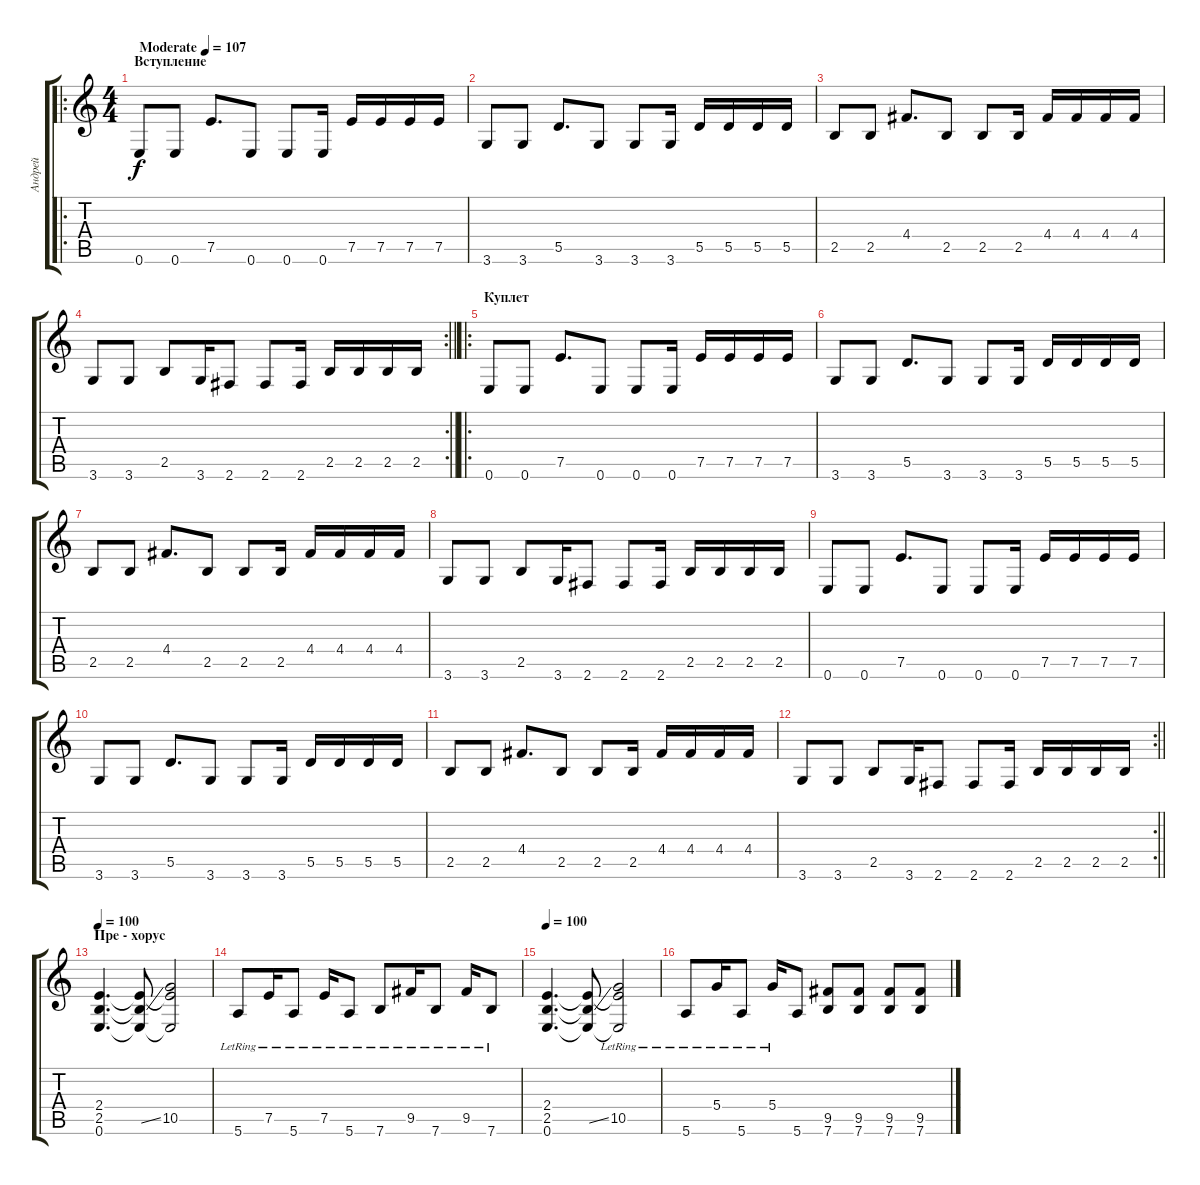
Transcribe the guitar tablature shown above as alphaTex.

\track ("Андрей" "Андрей") {instrument acousticguitarsteel}
\staff {score tabs}
\tuning (E4 B3 G3 D3 A2 E2) {hide}
\ro
\ts (4 4)
\section ("" "Вступление")
\tempo (107 "Moderate")
\clef g2
\ks c
0.6.8{dy f instrument acousticguitarsteel} 0.6.8 7.5.8{d} 0.6.8 0.6.8 0.6.16 7.5.16 7.5.16 7.5.16 7.5.16 |
3.6.8 3.6.8 5.5.8{d} 3.6.8 3.6.8 3.6.16 5.5.16 5.5.16 5.5.16 5.5.16 |
2.5.8 2.5.8 4.4.8{d} 2.5.8 2.5.8 2.5.16 4.4.16 4.4.16 4.4.16 4.4.16 |
\rc 2
\barLineRight lightlight
3.6.8 3.6.8 2.5.8 3.6.16 2.6.8 2.6.8 2.6.16 2.5.16 2.5.16 2.5.16 2.5.16 |
\ro
\section ("" "Куплет")
0.6.8 0.6.8 7.5.8{d} 0.6.8 0.6.8 0.6.16 7.5.16 7.5.16 7.5.16 7.5.16 |
3.6.8 3.6.8 5.5.8{d} 3.6.8 3.6.8 3.6.16 5.5.16 5.5.16 5.5.16 5.5.16 |
2.5.8 2.5.8 4.4.8{d} 2.5.8 2.5.8 2.5.16 4.4.16 4.4.16 4.4.16 4.4.16 |
3.6.8 3.6.8 2.5.8 3.6.16 2.6.8 2.6.8 2.6.16 2.5.16 2.5.16 2.5.16 2.5.16 |
0.6.8 0.6.8 7.5.8{d} 0.6.8 0.6.8 0.6.16 7.5.16 7.5.16 7.5.16 7.5.16 |
3.6.8 3.6.8 5.5.8{d} 3.6.8 3.6.8 3.6.16 5.5.16 5.5.16 5.5.16 5.5.16 |
2.5.8 2.5.8 4.4.8{d} 2.5.8 2.5.8 2.5.16 4.4.16 4.4.16 4.4.16 4.4.16 |
\rc 2
\barLineRight lightlight
3.6.8 3.6.8 2.5.8 3.6.16 2.6.8 2.6.8 2.6.16 2.5.16 2.5.16 2.5.16 2.5.16 |
\section ("" "Пре - хорус")
\tempo 100
(2.4 2.5 0.6).4{d} (2.4{t} 2.5{ss t} 0.6{t}).8 (2.4{t} 10.5 0.6{t}).2 |
5.6{lr}.8 7.5{lr}.16 5.6{lr}.8 7.5{lr}.16 5.6{lr}.8 7.6{lr}.8 9.5{lr}.16 7.6{lr}.8 9.5{lr}.16 7.6{lr}.8 |
\tempo 100
(2.4 2.5 0.6).4{d} (2.4{t} 2.5{ss t} 0.6{t}).8 (2.4{t} 10.5{lr} 0.6{t}).2 |
5.6{lr}.8 5.4{lr}.16 5.6{lr}.8 5.4{lr}.16 5.6.8 (9.5 7.6).8{volume 16 instrument distortionguitar} (9.5 7.6).8 (9.5 7.6).8 (9.5 7.6).8
